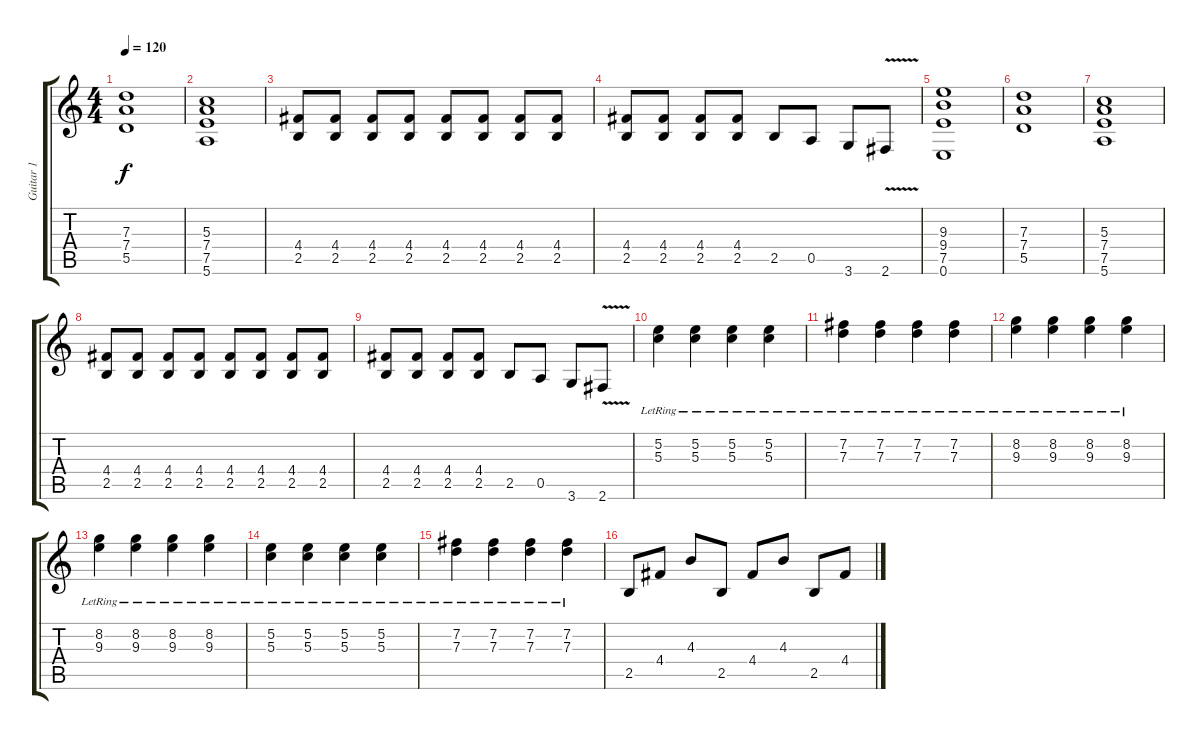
\track ("Guitar 1" "Guitar 1") {instrument distortionguitar}
\staff {score tabs}
\tuning (E4 B3 G3 D3 A2 E2) {hide}
\ts (4 4)
\tempo 120
\clef g2
\ks c
(7.3 7.4 5.5).1{dy f} |
(5.3 7.4 7.5 5.6).1 |
(4.4 2.5).8 (4.4 2.5).8 (4.4 2.5).8 (4.4 2.5).8 (4.4 2.5).8 (4.4 2.5).8 (4.4 2.5).8 (4.4 2.5).8 |
(4.4 2.5).8 (4.4 2.5).8 (4.4 2.5).8 (4.4 2.5).8 2.5.8 0.5.8 3.6.8 2.6{v}.8 |
(9.3 9.4 7.5 0.6).1 |
(7.3 7.4 5.5).1 |
(5.3 7.4 7.5 5.6).1 |
(4.4 2.5).8 (4.4 2.5).8 (4.4 2.5).8 (4.4 2.5).8 (4.4 2.5).8 (4.4 2.5).8 (4.4 2.5).8 (4.4 2.5).8 |
(4.4 2.5).8 (4.4 2.5).8 (4.4 2.5).8 (4.4 2.5).8 2.5.8 0.5.8 3.6.8 2.6{v}.8 |
(5.2{lr} 5.3{lr}).4 (5.2{lr} 5.3{lr}).4 (5.2{lr} 5.3{lr}).4 (5.2{lr} 5.3{lr}).4 |
(7.2{lr} 7.3{lr}).4 (7.2{lr} 7.3{lr}).4 (7.2{lr} 7.3{lr}).4 (7.2{lr} 7.3{lr}).4 |
(8.2{lr} 9.3{lr}).4 (8.2{lr} 9.3{lr}).4 (8.2{lr} 9.3{lr}).4 (8.2{lr} 9.3{lr}).4 |
(8.2{lr} 9.3{lr}).4 (8.2{lr} 9.3{lr}).4 (8.2{lr} 9.3{lr}).4 (8.2{lr} 9.3{lr}).4 |
(5.2{lr} 5.3{lr}).4 (5.2{lr} 5.3{lr}).4 (5.2{lr} 5.3{lr}).4 (5.2{lr} 5.3{lr}).4 |
(7.2{lr} 7.3{lr}).4 (7.2{lr} 7.3{lr}).4 (7.2{lr} 7.3{lr}).4 (7.2{lr} 7.3{lr}).4 |
2.5.8 4.4.8 4.3.8 2.5.8 4.4.8 4.3.8 2.5.8 4.4.8
